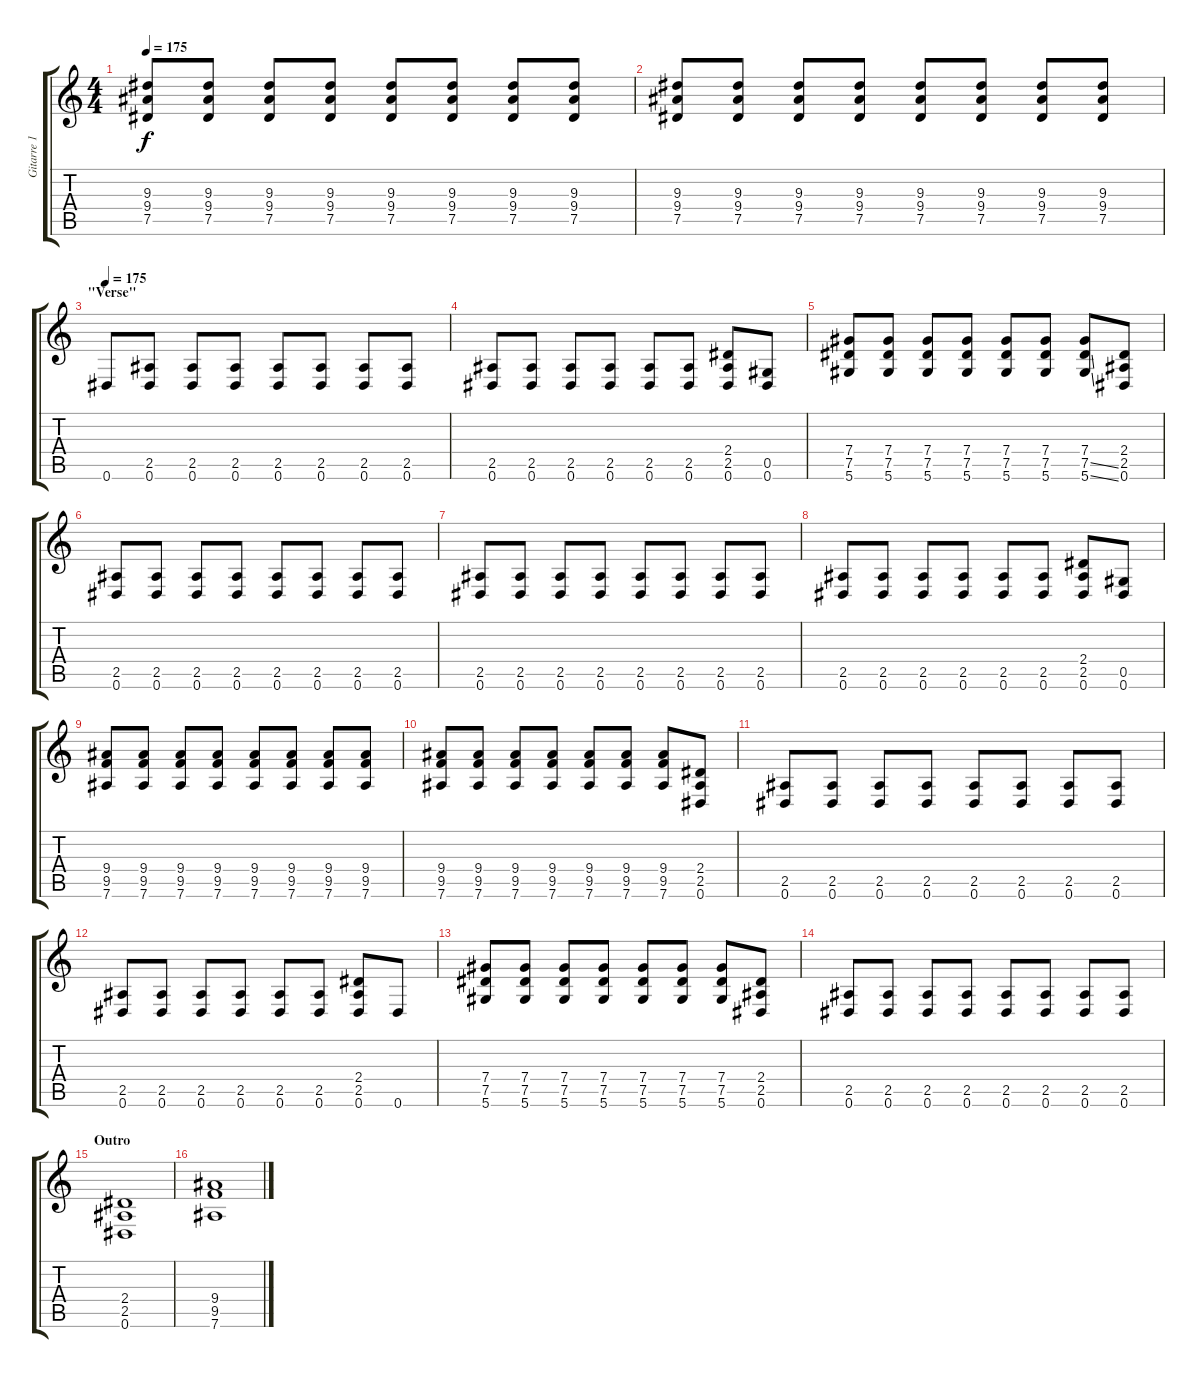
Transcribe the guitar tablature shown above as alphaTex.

\track ("Gitarre 1" "Gitarre 1") {instrument distortionguitar}
\staff {score tabs}
\tuning (Eb4 Bb3 Gb3 Db3 Ab2 Eb2) {hide}
\ts (4 4)
\tempo 175
\clef g2
\ks c
(9.3 9.4 7.5).8{dy f} (9.3 9.4 7.5).8 (9.3 9.4 7.5).8 (9.3 9.4 7.5).8 (9.3 9.4 7.5).8 (9.3 9.4 7.5).8 (9.3 9.4 7.5).8 (9.3 9.4 7.5).8 |
(9.3 9.4 7.5).8 (9.3 9.4 7.5).8 (9.3 9.4 7.5).8 (9.3 9.4 7.5).8 (9.3 9.4 7.5).8 (9.3 9.4 7.5).8 (9.3 9.4 7.5).8 (9.3 9.4 7.5).8 |
\section ("" "\"Verse\"")
\tempo 175
0.6.8{instrument distortionguitar} (2.5 0.6).8 (2.5 0.6).8 (2.5 0.6).8 (2.5 0.6).8 (2.5 0.6).8 (2.5 0.6).8 (2.5 0.6).8 |
(2.5 0.6).8 (2.5 0.6).8 (2.5 0.6).8 (2.5 0.6).8 (2.5 0.6).8 (2.5 0.6).8 (2.4 2.5 0.6).8 (0.5 0.6).8 |
(7.4 7.5 5.6).8 (7.4 7.5 5.6).8 (7.4 7.5 5.6).8 (7.4 7.5 5.6).8 (7.4 7.5 5.6).8 (7.4 7.5 5.6).8 (7.4 7.5{ss} 5.6{ss}).8 (2.4 2.5 0.6).8 |
(2.5 0.6).8 (2.5 0.6).8 (2.5 0.6).8 (2.5 0.6).8 (2.5 0.6).8 (2.5 0.6).8 (2.5 0.6).8 (2.5 0.6).8 |
(2.5 0.6).8 (2.5 0.6).8 (2.5 0.6).8 (2.5 0.6).8 (2.5 0.6).8 (2.5 0.6).8 (2.5 0.6).8 (2.5 0.6).8 |
(2.5 0.6).8 (2.5 0.6).8 (2.5 0.6).8 (2.5 0.6).8 (2.5 0.6).8 (2.5 0.6).8 (2.4 2.5 0.6).8 (0.5 0.6).8 |
(9.4 9.5 7.6).8 (9.4 9.5 7.6).8 (9.4 9.5 7.6).8 (9.4 9.5 7.6).8 (9.4 9.5 7.6).8 (9.4 9.5 7.6).8 (9.4 9.5 7.6).8 (9.4 9.5 7.6).8 |
(9.4 9.5 7.6).8 (9.4 9.5 7.6).8 (9.4 9.5 7.6).8 (9.4 9.5 7.6).8 (9.4 9.5 7.6).8 (9.4 9.5 7.6).8 (9.4 9.5 7.6).8 (2.4 2.5 0.6).8 |
(2.5 0.6).8 (2.5 0.6).8 (2.5 0.6).8 (2.5 0.6).8 (2.5 0.6).8 (2.5 0.6).8 (2.5 0.6).8 (2.5 0.6).8 |
(2.5 0.6).8 (2.5 0.6).8 (2.5 0.6).8 (2.5 0.6).8 (2.5 0.6).8 (2.5 0.6).8 (2.4 2.5 0.6).8 0.6.8 |
(7.4 7.5 5.6).8 (7.4 7.5 5.6).8 (7.4 7.5 5.6).8 (7.4 7.5 5.6).8 (7.4 7.5 5.6).8 (7.4 7.5 5.6).8 (7.4 7.5 5.6).8 (2.4 2.5 0.6).8 |
(2.5 0.6).8 (2.5 0.6).8 (2.5 0.6).8 (2.5 0.6).8 (2.5 0.6).8 (2.5 0.6).8 (2.5 0.6).8 (2.5 0.6).8 |
\section ("" "Outro")
(2.4 2.5 0.6).1 |
(9.4 9.5 7.6).1
